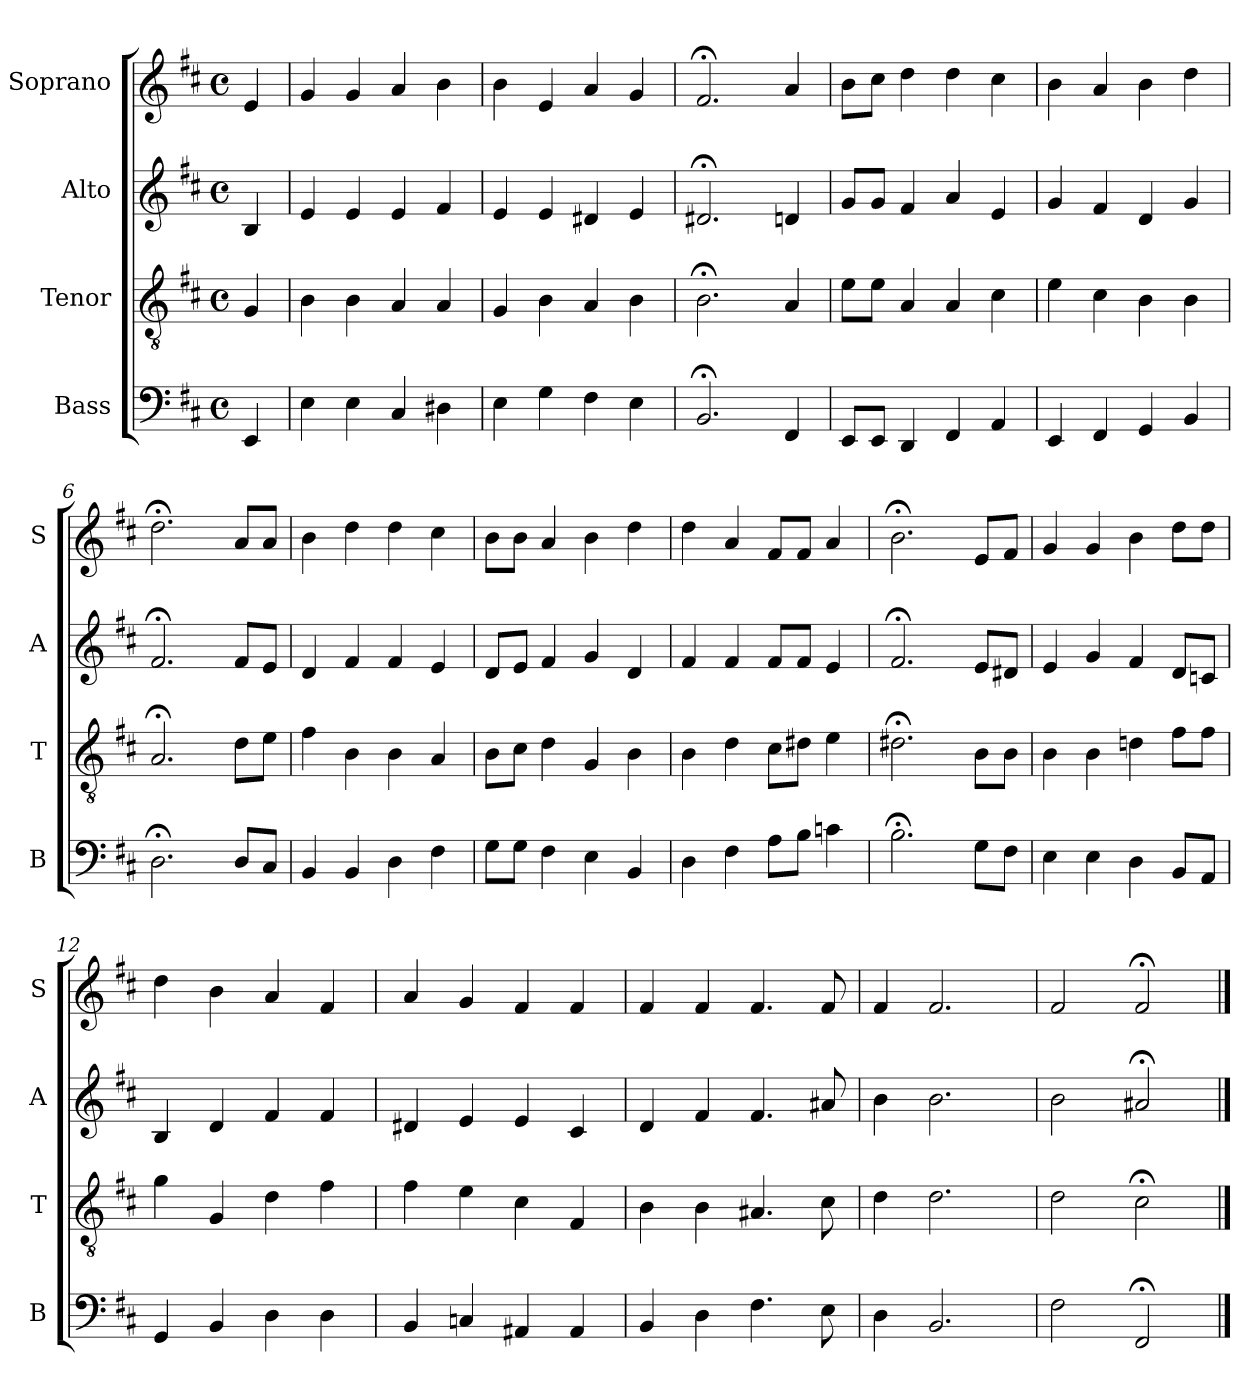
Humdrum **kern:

**kern	**kern	**kern	**kern
*part4	*part3	*part2	*part1
*staff4	*staff3	*staff2	*staff1
*I"Bass	*I"Tenor	*I"Alto	*I"Soprano
*I'B	*I'T	*I'A	*I'S
*clefF4	*clefGv2	*clefG2	*clefG2
*k[f#c#]	*k[f#c#]	*k[f#c#]	*k[f#c#]
*E:dor	*E:dor	*E:dor	*E:dor
*M4/4	*M4/4	*M4/4	*M4/4
*met(c)	*met(c)	*met(c)	*met(c)
*MM100	*MM100	*MM100	*MM100
=	=	=	=
4EE	4G	4B	4e
=1	=1	=1	=1
4E	4B	4e	4g
4E	4B	4e	4g
4C#	4A	4e	4a
4D#X	4A	4f#	4b
=2	=2	=2	=2
4E	4G	4e	4b
4G	4B	4e	4e
4F#	4A	4d#X	4a
4E	4B	4e	4g
=3	=3	=3	=3
2.BB;<	2.B;<	2.d#X;<	2.f#;<
4FF#	4A	4dn	4a
=4	=4	=4	=4
8EEL	8eL	8gL	8bL
8EEJ	8eJ	8gJ	8cc#J
4DD	4A	4f#	4dd
4FF#	4A	4a	4dd
4AA	4c#	4e	4cc#
=5	=5	=5	=5
4EE	4e	4g	4b
4FF#	4c#	4f#	4a
4GG	4B	4d	4b
4BB	4B	4g	4dd
=6	=6	=6	=6
2.D;<	2.A;<	2.f#;<	2.dd;<
8DL	8dL	8f#L	8aL
8C#J	8eJ	8eJ	8aJ
=7	=7	=7	=7
4BB	4f#	4d	4b
4BB	4B	4f#	4dd
4D	4B	4f#	4dd
4F#	4A	4e	4cc#
=8	=8	=8	=8
8GL	8BL	8dL	8bL
8GJ	8c#J	8eJ	8bJ
4F#	4d	4f#	4a
4E	4G	4g	4b
4BB	4B	4d	4dd
=9	=9	=9	=9
4D	4B	4f#	4dd
4F#	4d	4f#	4a
8AL	8c#L	8f#L	8f#L
8BJ	8d#XJ	8f#J	8f#J
4cn	4e	4e	4a
=10	=10	=10	=10
2.B;<	2.d#X;<	2.f#;<	2.b;<
8GL	8BL	8eL	8eL
8F#J	8BJ	8d#XJ	8f#J
=11	=11	=11	=11
4E	4B	4e	4g
4E	4B	4g	4g
4D	4dn	4f#	4b
8BBL	8f#L	8dL	8ddL
8AAJ	8f#J	8cnJ	8ddJ
=12	=12	=12	=12
4GG	4g	4B	4dd
4BB	4G	4d	4b
4D	4d	4f#	4a
4D	4f#	4f#	4f#
=13	=13	=13	=13
4BB	4f#	4d#X	4a
4Cn	4e	4e	4g
4AA#X	4c#	4e	4f#
4AA#	4F#	4c#	4f#
=14	=14	=14	=14
4BB	4B	4d	4f#
4D	4B	4f#	4f#
4.F#	4.A#X	4.f#	4.f#
8E	8c#	8a#X	8f#
=15	=15	=15	=15
4D	4d	4b	4f#
2.BB	2.d	2.b	2.f#
=16	=16	=16	=16
2F#	2d	2b	2f#
2FF#;<	2c#;<	2a#X;<	2f#;<
==	==	==	==
*-	*-	*-	*-
